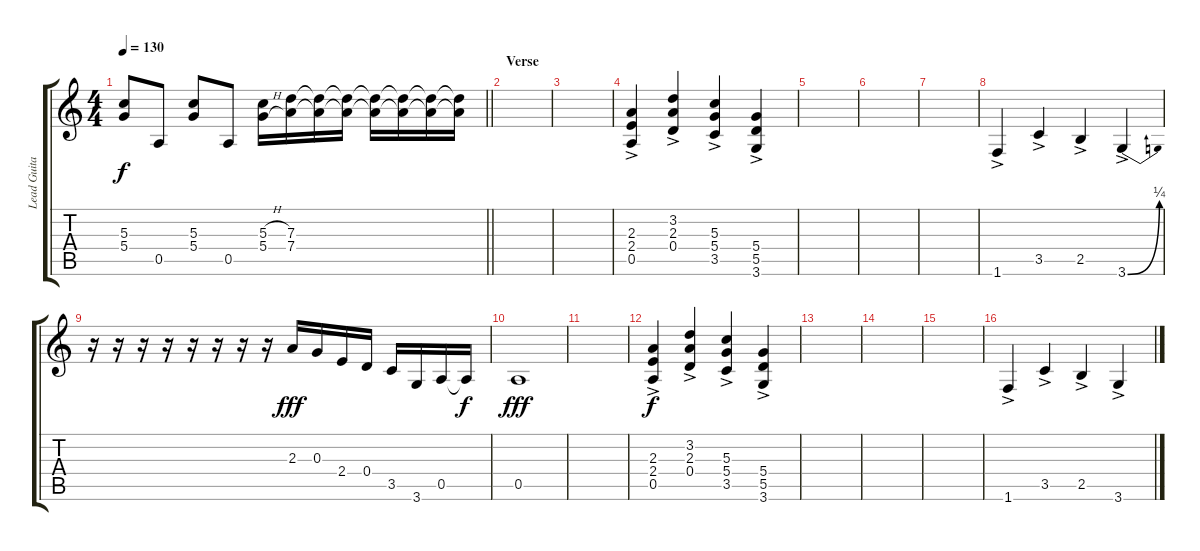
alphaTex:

\track ("Lead Guitar" "Lead Guita") {instrument distortionguitar}
\staff {score tabs}
\tuning (E4 B3 G3 D3 A2 E2) {hide}
\ts (4 4)
\tempo 130
\clef g2
\barLineRight lightlight
\ks c
(5.3{t} 5.4{t}).8{dy f} 0.5.8 (5.3 5.4).8 0.5.8 (5.3{h} 5.4{h}).16 (7.3 7.4).16 (7.3{t} 7.4{t}).16 (7.3{t} 7.4{t}).16 (7.3{t} 7.4{t}).16 (7.3{t} 7.4{t}).16 (7.3{t} 7.4{t}).16 (7.3{t} 7.4{t}).16 |
\section ("" "Verse")
|
|
(2.3{ac} 2.4{ac} 0.5{ac}).4 (3.2{ac} 2.3{ac} 0.4{ac}).4 (5.3{ac} 5.4{ac} 3.5{ac}).4 (5.4{ac} 5.5{ac} 3.6).4 |
|
|
|
1.6{ac}.4 3.5{ac}.4 2.5{ac}.4 3.6{be (bend 0 0 60 1) ac}.4 |
r.16 r.16 r.16 r.16 r.16 r.16 r.16 r.16 2.3.16{dy fff} 0.3.16 2.4.16 0.4.16 3.5.16 3.6.16 0.5.16 0.5{t}.16{dy f} |
0.5.1{dy fff} |
|
(2.3{ac} 2.4{ac} 0.5{ac}).4{dy f} (3.2{ac} 2.3{ac} 0.4{ac}).4 (5.3{ac} 5.4{ac} 3.5{ac}).4 (5.4{ac} 5.5{ac} 3.6).4 |
|
|
|
1.6{ac}.4 3.5{ac}.4 2.5{ac}.4 3.6{ac}.4
